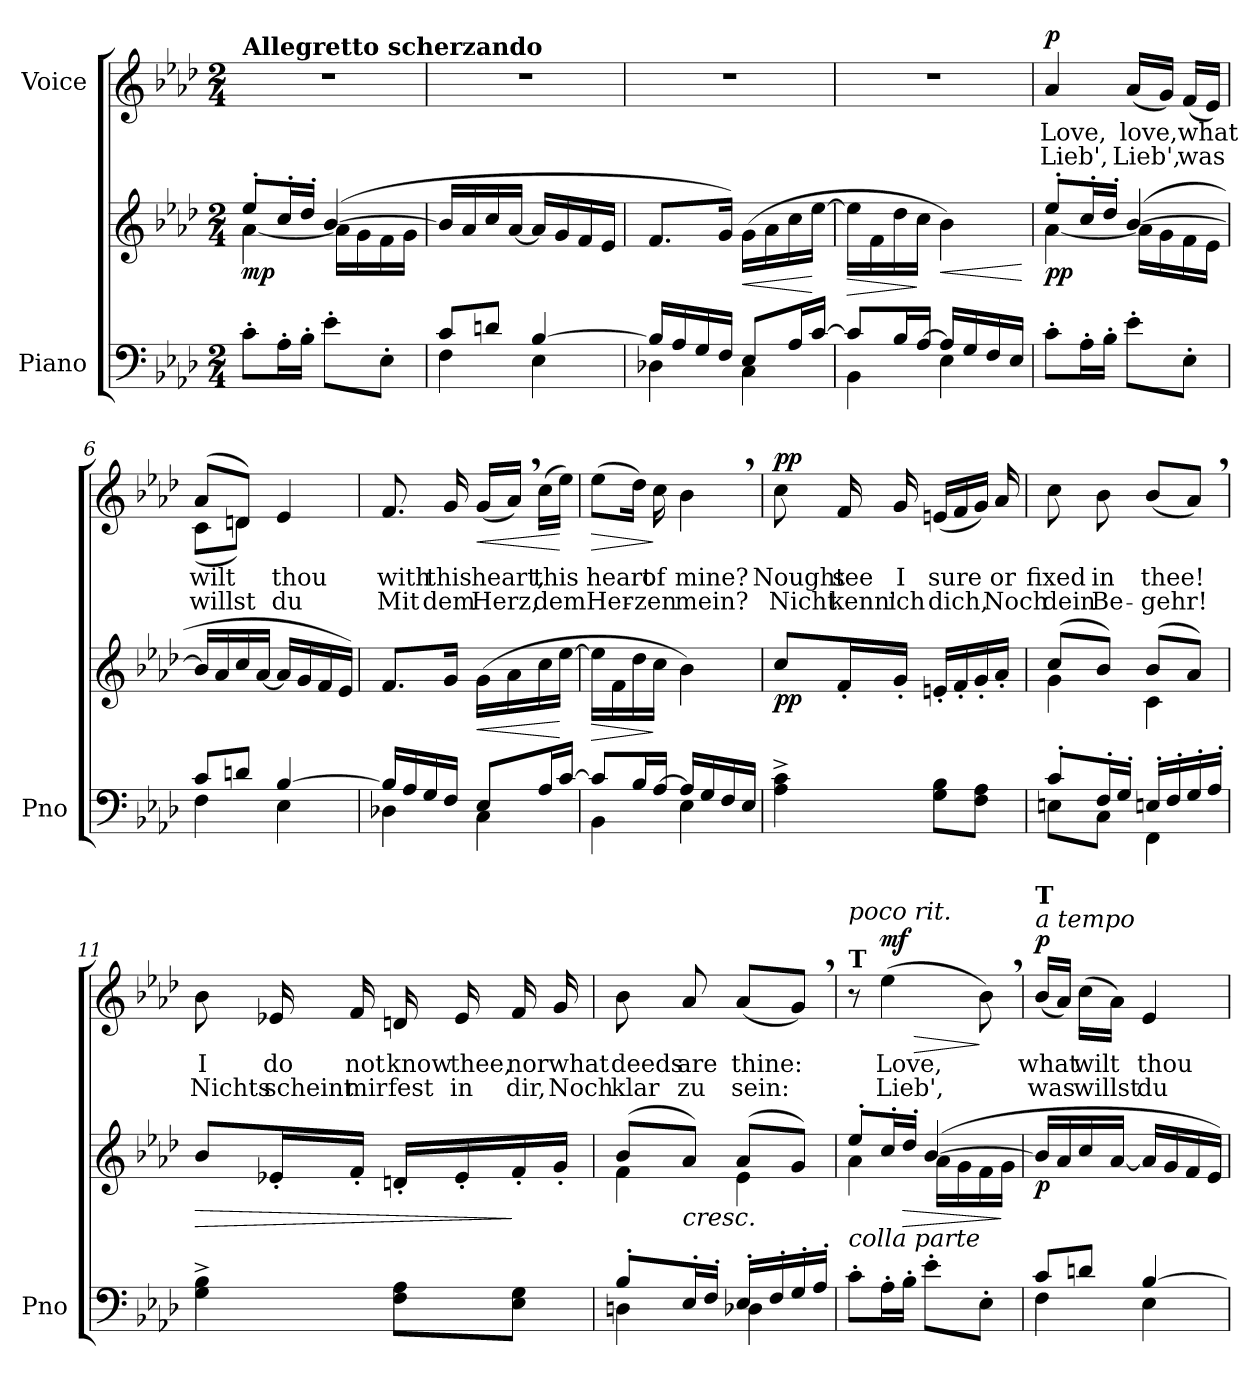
**kern	**kern	**dynam	**kern	**text	**text	**dynam
*part2	*part2	*part2	*part1	*part1	*part1	*part1
*staff3	*staff2	*staff2/3	*staff1	*staff1	*staff1	*staff1
*I"Piano	*	*	*I"Voice	*	*	*
*I'Pno	*	*	*	*	*	*
*clefF4	*clefG2	*	*clefG2	*	*	*
*k[b-e-a-d-]	*k[b-e-a-d-]	*	*k[b-e-a-d-]	*	*	*
*M2/4	*M2/4	*	*M2/4	*	*	*
=1	=1	=1	=1	=1	=1	=1
*	*^	*	*	*	*	*
!	!	!	!	!LO:TX:a:B:t=Allegretto scherzando	!	!	!
!	!	!	!LO:DY:b	!	!	!	!
8c'\L	8ee-'/L	[4a-\	mp	2r	.	.	.
16A-'\L	16cc'/L	.	.	.	.	.	.
16B-'\JJ	16dd-'/JJ	.	.	.	.	.	.
8e-'\L	(>[4b-/	16a-\LL]	.	.	.	.	.
.	.	16g\	.	.	.	.	.
8E-'\J	.	16f\	.	.	.	.	.
.	.	16g\JJ	.	.	.	.	.
*	*v	*v	*	*	*	*	*
=2	=2	=2	=2	=2	=2	=2
*^	*	*	*	*	*	*
8c/L	4F\	16b-/LL]	.	2r	.	.	.
.	.	16a-/	.	.	.	.	.
8dn/J	.	16cc/	.	.	.	.	.
.	.	[16a-/JJ	.	.	.	.	.
[4B-/	4E-\	16a-/LL]	.	.	.	.	.
.	.	16g/	.	.	.	.	.
.	.	16f/	.	.	.	.	.
.	.	16e-/JJ	.	.	.	.	.
!!LO:LB:g=z
=3	=3	=3	=3	=3	=3	=3	=3
16B-/LL]	4D-X\	8.f/L	.	2r	.	.	.
16A-/	.	.	.	.	.	.	.
16G/	.	.	.	.	.	.	.
16F/JJ	.	16g/Jk)	.	.	.	.	.
!	!	!	!LO:HP:b	!	!	!	!
8E-/L	4C\	(>16g\LL	<	.	.	.	.
.	.	16a-\	.	.	.	.	.
16A-/L	.	16cc\	.	.	.	.	.
[16c/JJ	.	[16ee-\JJ	[	.	.	.	.
=4	=4	=4	=4	=4	=4	=4	=4
!	!	!	!LO:HP:b	!	!	!	!
8c/L]	4BB-\	16ee-\LL]	>	2r	.	.	.
.	.	16f\	.	.	.	.	.
16B-/L	.	16dd-\	.	.	.	.	.
[16A-/JJ	.	16cc\JJ	]	.	.	.	.
!	!	!	!LO:HP:b	!	!	!	!
16A-/LL]	4E-\	4b-\)	<	.	.	.	.
16G/	.	.	.	.	.	.	.
16F/	.	.	.	.	.	.	.
16E-/JJ	.	.	.	.	.	.	.
*v	*v	*	*	*	*	*	*
.	.	[	.	.	.	.
=5	=5	=5	=5	=5	=5	=5
*	*^	*	*	*	*	*
!	!	!	!LO:DY:b	!	!LO:LY:b	!LO:LY:b	!LO:DY:a
8c'\L	8ee-'/L	[4a-\	pp	4a-/	Love,	Lieb',	p
16A-'\L	16cc'/L	.	.	.	.	.	.
16B-'\JJ	16dd-'/JJ	.	.	.	.	.	.
!	!	!	!	!	!LO:LY:b	!LO:LY:b	!
8e-'\L	(>[4b-/	16a-\LL]	.	(<16a-/LL	love,	Lieb',	.
.	.	16g\	.	16g/JJ)	.	.	.
!	!	!	!	!	!LO:LY:b	!LO:LY:b	!
8E-'\J	.	16f\	.	(<16f/LL	what	was	.
.	.	16e-\JJ	.	16e-/JJ)	.	.	.
!!LO:LB:g=z
=6	=6	=6	=6	=6	=6	=6	=6
*^	*	*	*	*	*	*	*
!	!	!	!	!	!	!LO:LY:b	!LO:LY:b	!
*	*	*v	*v	*	*^	*	*	*
8c/L	4F\	16b-/LL]	.	(>8a-/L	(<8c\L	wilt	willst	.
.	.	16a-/	.	.	.	.	.	.
8dn/J	.	16cc/	.	8dn/J)	8d\J)	.	.	.
.	.	[16a-/JJ	.	.	.	.	.	.
!	!	!	!	!	!	!LO:LY:b	!LO:LY:b	!
[4B-/	4E-\	16a-/LL]	.	4e-/	4ryy	thou	du	.
.	.	16g/	.	.	.	.	.	.
.	.	16f/	.	.	.	.	.	.
.	.	16e-/JJ)	.	.	.	.	.	.
*	*	*	*	*v	*v	*	*	*
=7	=7	=7	=7	=7	=7	=7	=7
!	!	!	!	!	!LO:LY:b	!LO:LY:b	!
16B-/LL]	4D-X\	8.f/L	.	8.f/	with	Mit	.
16A-/	.	.	.	.	.	.	.
16G/	.	.	.	.	.	.	.
!	!	!	!	!	!LO:LY:b	!LO:LY:b	!
16F/JJ	.	16g/Jk	.	16g/	this	dem	.
!	!	!	!LO:HP:b	!	!LO:LY:b	!LO:LY:b	!LO:HP:b
8E-/L	4C\	(>16g\LL	<	(<16g/LL	heart,	Herz,	<
.	.	16a-\	.	16a-,/JJ)	.	.	.
!	!	!	!	!	!LO:LY:b	!LO:LY:b	!
16A-/L	.	16cc\	.	(>16cc\LL	this	dem	.
[16c/JJ	.	[16ee-\JJ	[	16ee-\JJ)	.	.	[
=8	=8	=8	=8	=8	=8	=8	=8
!	!	!	!LO:HP:b	!	!LO:LY:b	!LO:LY:b	!LO:HP:b
8c/L]	4BB-\	16ee-\LL]	>	(>8ee-\L	heart	Her-	>
.	.	16f\	.	.	.	.	.
16B-/L	.	16dd-\	.	16dd-\Jk)	.	.	.
!	!	!	!	!	!LO:LY:b	!LO:LY:b	!
[16A-/JJ	.	16cc\JJ	]	16cc\	of	-zen	]
!	!	!	!	!	!LO:LY:b	!LO:LY:b	!
16A-/LL]	4E-\	4b-\)	.	4b-,\	mine?	mein?	.
16G/	.	.	.	.	.	.	.
16F/	.	.	.	.	.	.	.
16E-/JJ	.	.	.	.	.	.	.
*v	*v	*	*	*	*	*	*
!!LO:PB:g=z
=9	=9	=9	=9	=9	=9	=9
!	!	!LO:DY:b	!	!LO:LY:b	!LO:LY:b	!LO:DY:a
4A-\^ 4c\^	8cc/L	pp	8cc\	Nought	Nicht	pp
!	!	!	!	!LO:LY:b	!LO:LY:b	!
.	16f'/L	.	16f/	see	kenn'	.
!	!	!	!	!LO:LY:b	!LO:LY:b	!
.	16g'/JJ	.	16g/	I	ich	.
!	!	!	!	!LO:LY:b	!LO:LY:b	!
8G\ 8B-\L	16en'/LL	.	(<16en/LL	sure	dich,	.
.	16f'/	.	16f/	.	.	.
8F\ 8A-\J	16g'/	.	16g/JJ)	.	.	.
!	!	!	!	!LO:LY:b	!LO:LY:b	!
.	16a-'/JJ	.	16a-/	or	Noch	.
=10	=10	=10	=10	=10	=10	=10
*^	*^	*	*	*	*	*
!	!	!	!	!	!	!LO:LY:b	!LO:LY:b	!
8c'!/L	8En\L	(>8cc/L	4g:\	.	8cc\	fixed	dein	.
!	!	!	!	!	!	!LO:LY:b	!LO:LY:b	!
16F'!/L	8C\J	8b-/J)	.	.	8b-\	in	Be-	.
16G'!/JJ	.	.	.	.	.	.	.	.
!	!	!	!	!	!	!LO:LY:b	!LO:LY:b	!
16En'!/LL	4FF\	(>8b-/L	4c\	.	(<8b-/L	thee!	-gehr!	.
16F'!/	.	.	.	.	.	.	.	.
16G'!/	.	8a-/J)	.	.	8a-,/J)	.	.	.
16A-'!/JJ	.	.	.	.	.	.	.	.
*v	*v	*	*	*	*	*	*	*
*	*v	*v	*	*	*	*	*
!!LO:LB:g=z
=11	=11	=11	=11	=11	=11	=11
!	!	!LO:HP:b	!	!LO:LY:b	!LO:LY:b	!
4G\^ 4B-\^	8b-/L	>	8b-\	I	Nichts	.
!	!	!	!	!LO:LY:b	!LO:LY:b	!
.	16e-X'/L	.	16e-X/	do	scheint	.
!	!	!	!	!LO:LY:b	!LO:LY:b	!
.	16f'/JJ	.	16f/	not	mir	.
!	!	!	!	!LO:LY:b	!LO:LY:b	!
8F\ 8A-\L	16dn'/LL	.	16dn/	know	fest	.
!	!	!	!	!LO:LY:b	!LO:LY:b	!
.	16e-'/	.	16e-/	thee,	in	.
!	!	!	!	!LO:LY:b	!LO:LY:b	!
8E-\ 8G\J	16f'/	]	16f/	nor	dir,	.
!	!	!	!	!LO:LY:b	!LO:LY:b	!
.	16g'/JJ	.	16g/	what	Noch	.
=12	=12	=12	=12	=12	=12	=12
*^	*^	*	*	*	*	*
!	!	!	!	!	!	!LO:LY:b	!LO:LY:b	!
8B-'!/L	4Dn\	(>8b-/L	4f\	.	8b-\	deeds	klar	.
!	!	!LO:TX:b:i:t=cresc.	!	!	!	!	!	!
!	!	!	!	!	!	!LO:LY:b	!LO:LY:b	!
16E-'!/L	.	8a-/J)	.	.	8a-/	are	zu	.
16F'!/JJ	.	.	.	.	.	.	.	.
!	!	!	!	!	!	!LO:LY:b	!LO:LY:b	!
16E-'!/LL	4D-X\	(>8a-/L	4e-\	.	(<8a-/L	thine:	sein:	.
16F'!/	.	.	.	.	.	.	.	.
16G'!/	.	8g/J)	.	.	8g,/J)	.	.	.
16A-'!/JJ	.	.	.	.	.	.	.	.
*v	*v	*	*	*	*	*	*	*
!!LO:LB:g=z
=13	=13	=13	=13	=13	=13	=13	=13
!	!	!	!	!LO:TX:a:i:t=poco rit.	!	!	!
!	!	!	!	!LO:TX:a:B:t=T	!	!	!
!LO:TX:a:i:t=colla parte	!	!	!	!	!	!	!
8c'\L	8ee-'/L	4a-\	.	8r	.	.	.
!	!	!	!	!	!LO:LY:b	!LO:LY:b	!LO:HP:b
!	!	!	!	!	!	!	!LO:DY:n=1:a
16A-'\L	16cc'/L	.	.	(>4ee-\	Love,	Lieb',	> mf
!	!	!	!LO:HP:b	!	!	!	!
16B-'\JJ	16dd-'/JJ	.	>	.	.	.	.
8e-'\L	(>[4b-/	16a-\LL	.	.	.	.	.
.	.	16g\	.	.	.	.	.
8E-'\J	.	16f\	.	8b-,\)	.	.	]
.	.	16g\JJ	]	.	.	.	.
=14	=14	=14	=14	=14	=14	=14	=14
*^	*	*	*	*	*	*	*
!	!	!	!	!	!LO:TX:a:i:t=a tempo	!	!	!
!	!	!	!	!	!LO:TX:a:B:t=T	!	!	!
!	!	!LO:TX:b:i:t=a tempo	!	!	!	!	!	!
!	!	!	!	!LO:DY:b	!	!LO:LY:b	!LO:LY:b	!LO:DY:a
*	*	*v	*v	*	*	*	*	*
8c/L	4F\	16b-/LL]	p	(<16b-/LL	what	was	p
.	.	16a-/	.	16a-/JJ)	.	.	.
!	!	!	!	!	!LO:LY:b	!LO:LY:b	!
8dn/J	.	16cc/	.	(>16cc\LL	wilt	willst	.
.	.	[16a-/JJ	.	16a-\JJ)	.	.	.
!	!	!	!	!	!LO:LY:b	!LO:LY:b	!
[4B-/	4E-\	16a-/LL]	.	4e-/	thou	du	.
.	.	16g/	.	.	.	.	.
.	.	16f/	.	.	.	.	.
.	.	16e-/JJ)	.	.	.	.	.
*v	*v	*	*	*	*	*	*
=	=	=	=	=	=	=
*-	*-	*-	*-	*-	*-	*-
